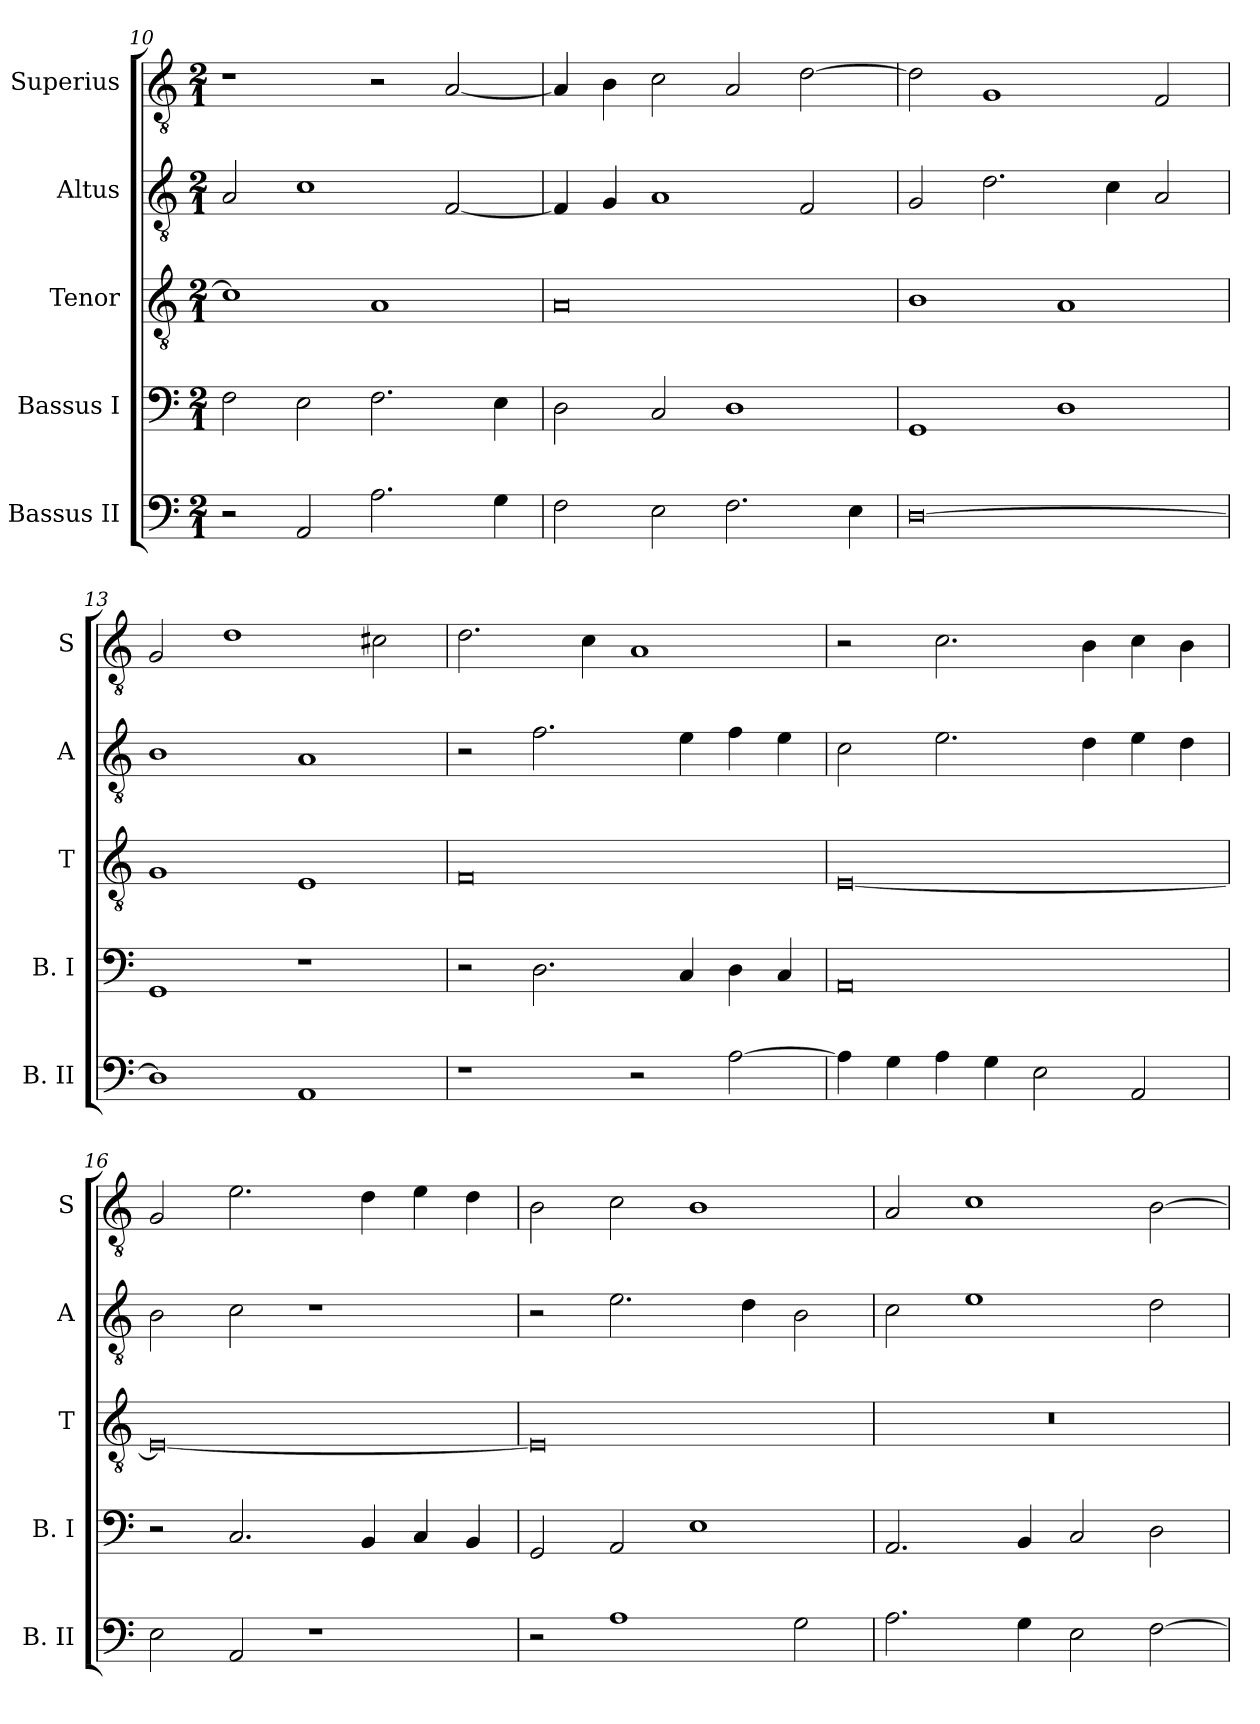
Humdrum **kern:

**kern	**kern	**kern	**kern	**kern
*part5	*part4	*part3	*part2	*part1
*staff5	*staff4	*staff3	*staff2	*staff1
*I"Bassus II	*I"Bassus I	*I"Tenor	*I"Altus	*I"Superius
*I'B. II	*I'B. I	*I'T	*I'A	*I'S
*clefF4	*clefF4	*clefGv2	*clefGv2	*clefGv2
*k[]	*k[]	*k[]	*k[]	*k[]
*C:	*C:	*C:	*C:	*C:
*M2/1	*M2/1	*M2/1	*M2/1	*M2/1
=10	=10	=10	=10	=10
2r	2F	1c]	2A	1r
2AA	2E	.	1c	.
2.A	2.F	1A	.	2r
.	.	.	[2F	[2A
4G	4E	.	.	.
=11	=11	=11	=11	=11
2F	2D	0A	4F]	4A]
.	.	.	4G	4B
2E	2C	.	1A	2c
2.F	1D	.	.	2A
.	.	.	2F	[2d
4E	.	.	.	.
=12	=12	=12	=12	=12
[0D	1GG	1B	2G	2d]
.	.	.	2.d	1G
.	1D	1A	.	.
.	.	.	4c	.
.	.	.	2A	2F
=13	=13	=13	=13	=13
1D]	1GG	1G	1B	2G
.	.	.	.	1d
1AA	1r	1E	1A	.
.	.	.	.	2c#X
=14	=14	=14	=14	=14
1r	2r	0F	2r	2.d
.	2.D	.	2.f	.
.	.	.	.	4c
2r	.	.	.	1A
.	4C	.	4e	.
[2A	4D	.	4f	.
.	4C	.	4e	.
=15	=15	=15	=15	=15
4A]	0AA	[0E	2c	2r
4G	.	.	.	.
4A	.	.	2.e	2.c
4G	.	.	.	.
2E	.	.	.	.
.	.	.	4d	4B
2AA	.	.	4e	4c
.	.	.	4d	4B
=16	=16	=16	=16	=16
2E	2r	0E_	2B	2G
2AA	2.C	.	2c	2.e
1r	.	.	1r	.
.	4BB	.	.	4d
.	4C	.	.	4e
.	4BB	.	.	4d
=17	=17	=17	=17	=17
2r	2GG	0E]	2r	2B
1A	2AA	.	2.e	2c
.	1E	.	.	1B
.	.	.	4d	.
2G	.	.	2B	.
=18	=18	=18	=18	=18
2.A	2.AA	0r	2c	2A
.	.	.	1e	1c
4G	4BB	.	.	.
2E	2C	.	.	.
[2F	2D	.	2d	[2B
=	=	=	=	=
*-	*-	*-	*-	*-
